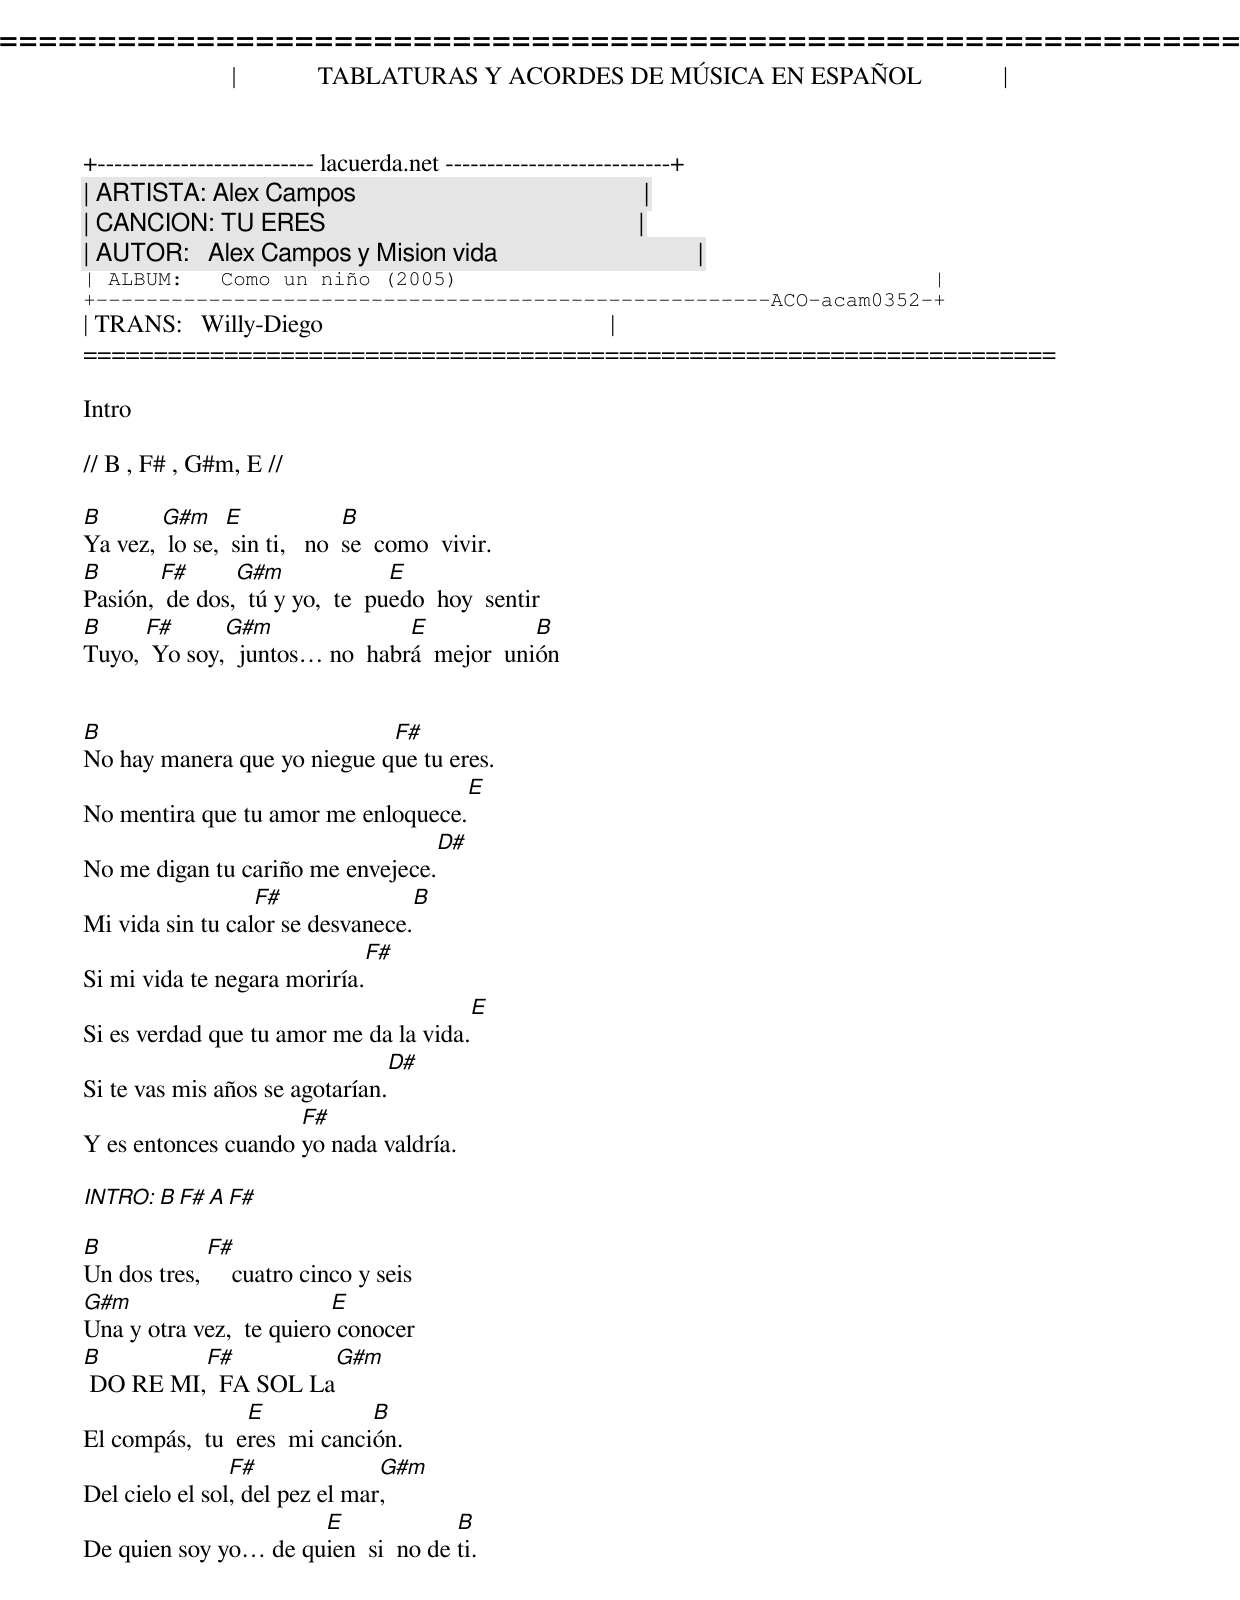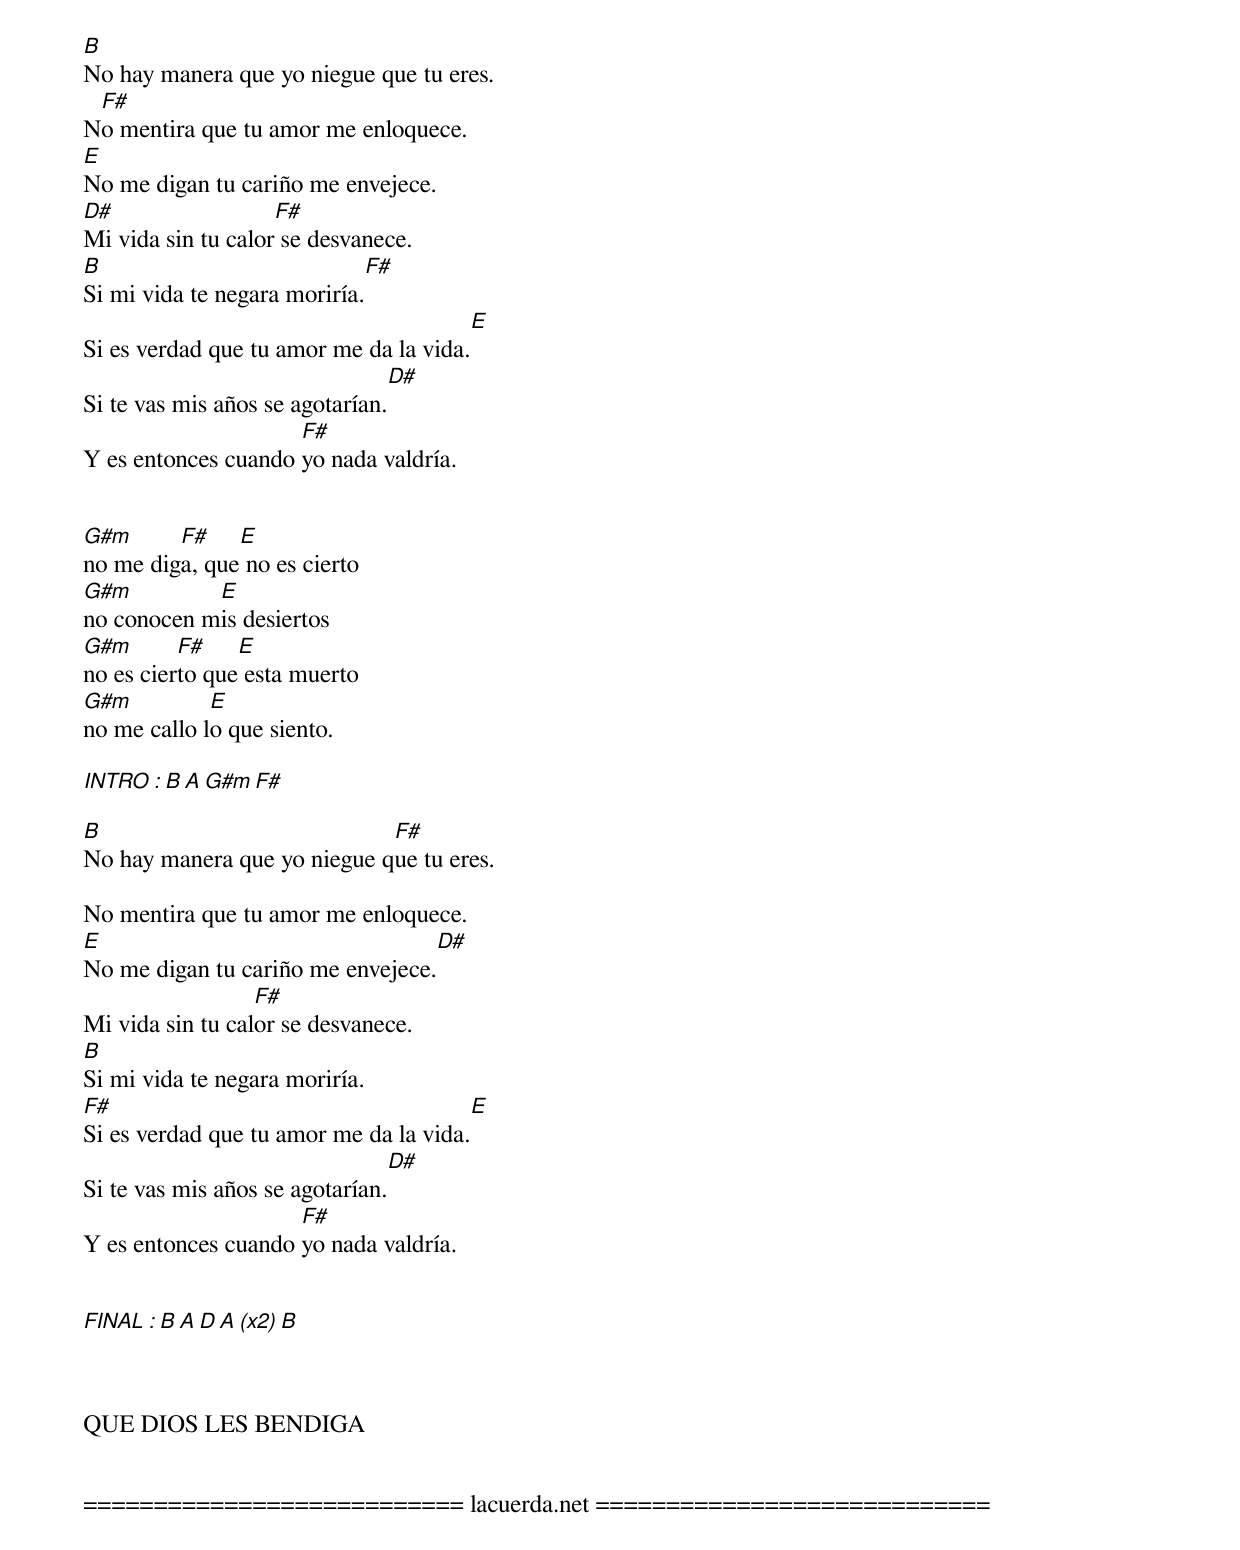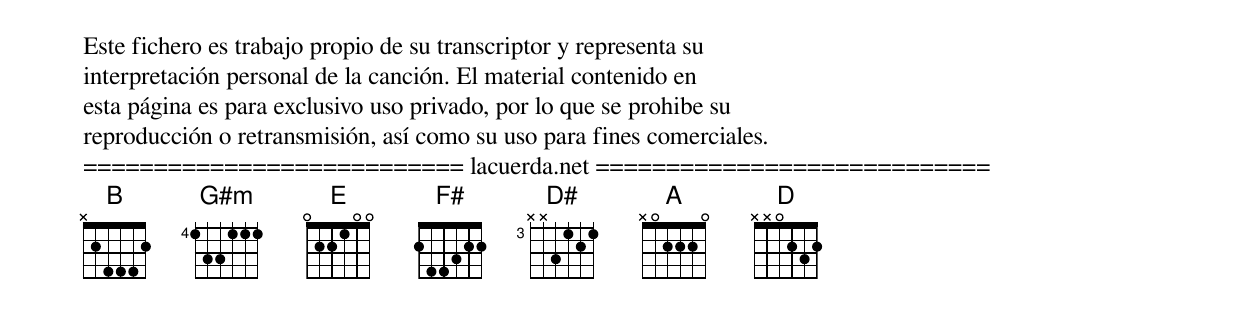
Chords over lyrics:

=====================================================================
|             TABLATURAS Y ACORDES DE MÚSICA EN ESPAÑOL             |
+-------------------------- lacuerda.net ---------------------------+
| ARTISTA: Alex Campos                                              |
| CANCION: TU ERES                                                  |
| AUTOR:   Alex Campos y Mision vida                                |
| ALBUM:   Como un niño (2005)                                      |
+------------------------------------------------------ACO-acam0352-+
| TRANS:   Willy-Diego                                              |
=====================================================================

Intro

// B , F# , G#m, E //

B       G#m     E              B
Ya vez,  lo se,  sin ti,   no  se  como  vivir.
B       F#      G#m               E
Pasión,  de dos,  tú y yo,  te  puedo  hoy  sentir
B     F#      G#m               E            B
Tuyo,  Yo soy,  juntos no  habrá  mejor  unión


B                            F#
No hay manera que yo niegue que tu eres.
                                     E
No mentira que tu amor me enloquece.
                                  D#
No me digan tu cariño me envejece.
                  F#               B
Mi vida sin tu calor se desvanece.
                             F#
Si mi vida te negara moriría.
                                       E
Si es verdad que tu amor me da la vida.
                                D#
Si te vas mis años se agotarían.
                     F#
Y es entonces cuando yo nada valdría.

INTRO: B  F# A F#

B            F#
Un dos tres,     cuatro cinco y seis
G#m                       E
Una y otra vez,  te quiero conocer
B         F#          G#m
 DO RE MI,  FA SOL La
                 E            B
El compás,  tu  eres  mi canción.
                F#              G#m
Del cielo el sol, del pez el mar,
                      E              B
De quien soy yo de quien  si  no de ti.




B
No hay manera que yo niegue que tu eres.
 F#
No mentira que tu amor me enloquece.
E
No me digan tu cariño me envejece.
D#                  F#
Mi vida sin tu calor se desvanece.
B                             F#
Si mi vida te negara moriría.
                                       E
Si es verdad que tu amor me da la vida.
                                D#
Si te vas mis años se agotarían.
                     F#
Y es entonces cuando yo nada valdría.


G#m      F#    E
no me diga, que no es cierto
G#m         E
no conocen mis desiertos
G#m       F#    E
no es cierto que esta muerto
G#m          E
no me callo lo que siento.

INTRO : B A G#m  F#

B                            F#
No hay manera que yo niegue que tu eres.

No mentira que tu amor me enloquece.
E                                  D#
No me digan tu cariño me envejece.
                  F#
Mi vida sin tu calor se desvanece.
B
Si mi vida te negara moriría.
F#                                      E
Si es verdad que tu amor me da la vida.
                                D#
Si te vas mis años se agotarían.
                     F#
Y es entonces cuando yo nada valdría.


FINAL : B A D A (x2)      B



QUE DIOS LES BENDIGA


=========================== lacuerda.net ============================
Este fichero es trabajo propio de su transcriptor y representa su
interpretación personal de la canción. El material contenido en
esta página es para exclusivo uso privado, por lo que se prohibe su
reproducción o retransmisión, así como su uso para fines comerciales.
=========================== lacuerda.net ============================
